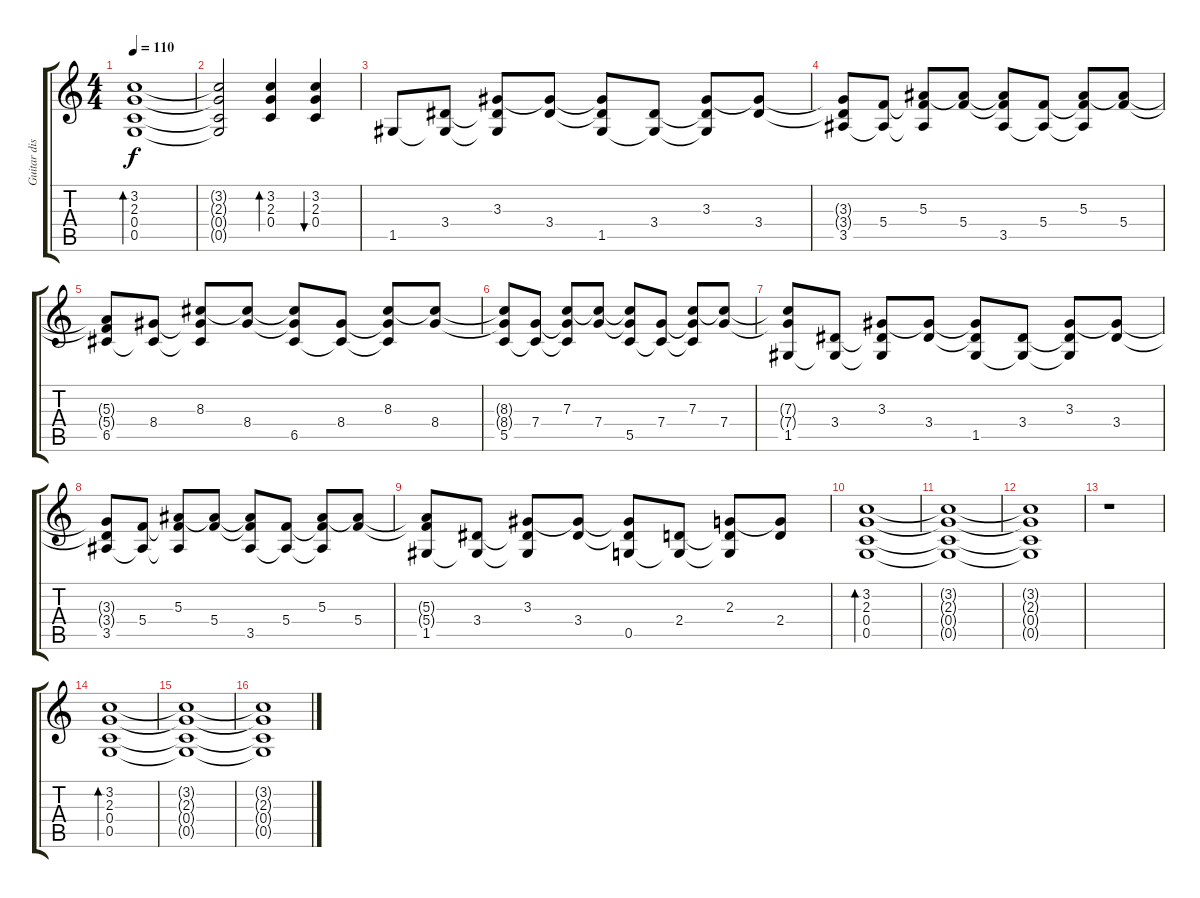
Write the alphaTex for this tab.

\track ("Guitar distortion 2" "Guitar dis") {instrument distortionguitar}
\staff {score tabs}
\tuning (D4 A3 F3 C3 G2 D2) {hide}
\ts (4 4)
\tempo 110
\clef g2
\ks c
(3.2 2.3 0.4 0.5).1{bd 60 dy f} |
(3.2{t} 2.3{t} 0.4{t} 0.5{t}).2 (3.2 2.3 0.4).4{bd 60} (3.2 2.3 0.4).4{bu 60} |
1.5.8 (3.4 1.5{t}).8 (3.3 3.4{t} 1.5{t}).8 (3.3{t} 3.4).8 (3.3{t} 3.4{t} 1.5).8 (3.4 1.5{t}).8 (3.3 3.4{t} 1.5{t}).8 (3.3{t} 3.4).8 |
(3.3{t} 3.4{t} 3.5).8 (5.4 3.5{t}).8 (5.3 5.4{t} 3.5{t}).8 (5.3{t} 5.4).8 (5.3{t} 5.4{t} 3.5).8 (5.4 3.5{t}).8 (5.3 5.4{t} 3.5{t}).8 (5.3{t} 5.4).8 |
(5.3{t} 5.4{t} 6.5).8 (8.4 6.5{t}).8 (8.3 8.4{t} 6.5{t}).8 (8.3{t} 8.4).8 (8.3{t} 8.4{t} 6.5).8 (8.4 6.5{t}).8 (8.3 8.4{t} 6.5{t}).8 (8.3{t} 8.4).8 |
(8.3{t} 8.4{t} 5.5).8 (7.4 5.5{t}).8 (7.3 7.4{t} 5.5{t}).8 (7.3{t} 7.4).8 (7.3{t} 7.4{t} 5.5).8 (7.4 5.5{t}).8 (7.3 7.4{t} 5.5{t}).8 (7.3{t} 7.4).8 |
(7.3{t} 7.4{t} 1.5).8 (3.4 1.5{t}).8 (3.3 3.4{t} 1.5{t}).8 (3.3{t} 3.4).8 (3.3{t} 3.4{t} 1.5).8 (3.4 1.5{t}).8 (3.3 3.4{t} 1.5{t}).8 (3.3{t} 3.4).8 |
(3.3{t} 3.4{t} 3.5).8 (5.4 3.5{t}).8 (5.3 5.4{t} 3.5{t}).8 (5.3{t} 5.4).8 (5.3{t} 5.4{t} 3.5).8 (5.4 3.5{t}).8 (5.3 5.4{t} 3.5{t}).8 (5.3{t} 5.4).8 |
(5.3{t} 5.4{t} 1.5).8 (3.4 1.5{t}).8 (3.3 3.4{t} 1.5{t}).8 (3.3{t} 3.4).8 (3.3{t} 3.4{t} 0.5).8 (2.4 0.5{t}).8 (2.3 2.4{t} 0.5{t}).8 (2.3{t} 2.4).8 |
(3.2 2.3 0.4 0.5).1{bd 60} |
(3.2{t} 2.3{t} 0.4{t} 0.5{t}).1 |
(3.2{t} 2.3{t} 0.4{t} 0.5{t}).1{volume 0} |
r.1{volume 16} |
(3.2 2.3 0.4 0.5).1{bd 60} |
(3.2{t} 2.3{t} 0.4{t} 0.5{t}).1 |
(3.2{t} 2.3{t} 0.4{t} 0.5{t}).1{volume 0}
